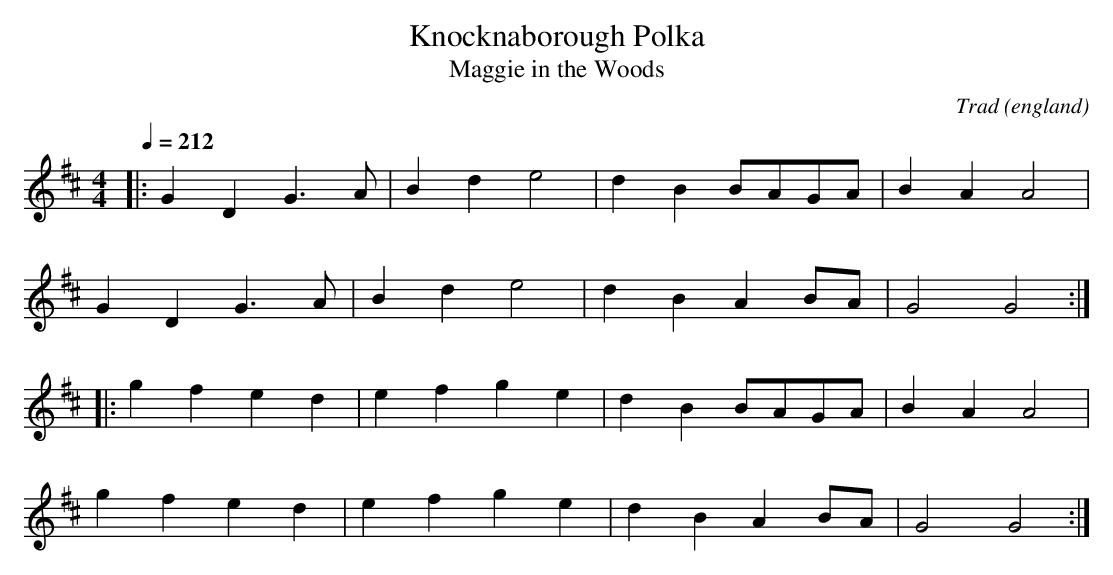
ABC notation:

X:1
T: Knocknaborough Polka
T: Maggie in the Woods
O:england
C: Trad
M: 4/4
L: 1/8
Q:1/4= 212
K:D
|:G2D2 G3 A|B2d2 e4|d2B2 BAGA|B2 A2 A4|
G2D2 G3 A|B2 d2 e4|d2B2 A2 BA|G4 G4:|
|:g2f2 e2d2|e2f2 g2e2|d2B2 BAGA|B2 A2 A4|
g2f2 e2d2|e2f2 g2e2|d2B2 A2 BA|G4 G4:|
